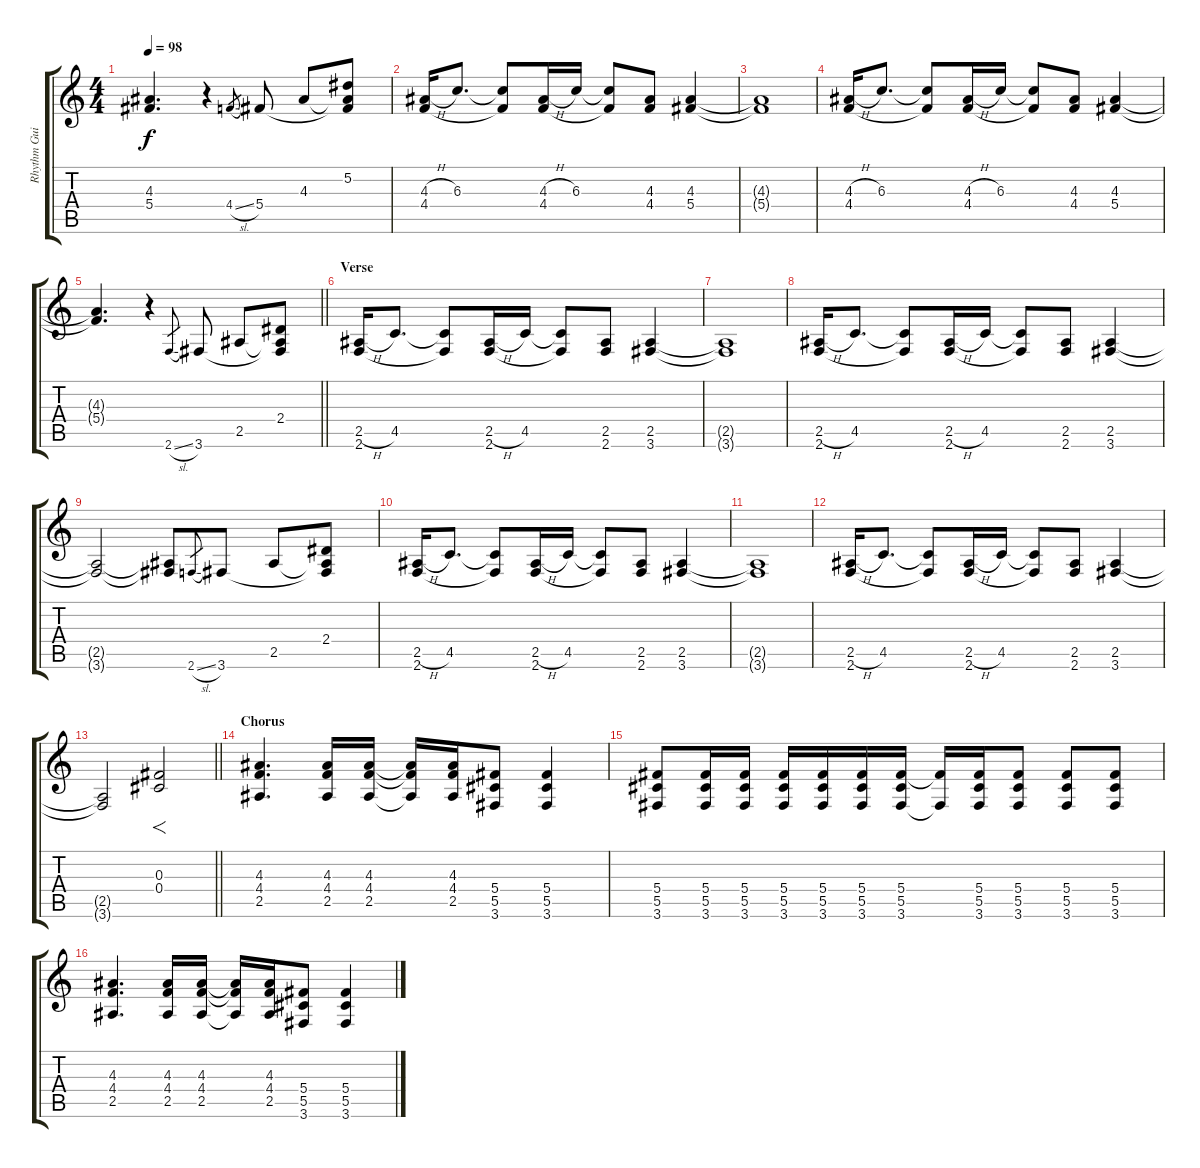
\track ("Rhythm Guitar" "Rhythm Gui") {instrument overdrivenguitar}
\staff {score tabs}
\tuning (Eb4 Bb3 Gb3 Db3 Ab2 Eb2) {hide}
\ts (4 4)
\tempo 98
\clef g2
\ks c
(4.3{t} 5.4{t}).4{d dy f} r.4 4.4{sl}.8{gr} 5.4.8 4.3.8 (5.2 4.3{t} 5.4{t}).8 |
(4.3{h} 4.4).16 6.3.8{d} (6.3{t} 4.4{t}).8 (4.3{h} 4.4).16 6.3.16 (6.3{t} 4.4{t}).8 (4.3 4.4).8 (4.3 5.4).4 |
(4.3{t} 5.4{t}).1 |
(4.3{h} 4.4).16 6.3.8{d} (6.3{t} 4.4{t}).8 (4.3{h} 4.4).16 6.3.16 (6.3{t} 4.4{t}).8 (4.3 4.4).8 (4.3 5.4).4 |
\barLineRight lightlight
(4.3{t} 5.4{t}).4{d} r.4 2.6{sl}.8{gr} 3.6.8 2.5.8 (2.4 2.5{t} 3.6{t}).8 |
\section ("" "Verse")
(2.5{h} 2.6).16 4.5.8{d} (4.5{t} 2.6{t}).8 (2.5{h} 2.6).16 4.5.16 (4.5{t} 2.6{t}).8 (2.5 2.6).8 (2.5 3.6).4 |
(2.5{t} 3.6{t}).1 |
(2.5{h} 2.6).16 4.5.8{d} (4.5{t} 2.6{t}).8 (2.5{h} 2.6).16 4.5.16 (4.5{t} 2.6{t}).8 (2.5 2.6).8 (2.5 3.6).4 |
(2.5{t} 3.6{t}).2 (2.5{t} 3.6{t}).8 2.6{sl}.8{gr} 3.6.8 2.5.8 (2.4 2.5{t} 3.6{t}).8 |
(2.5{h} 2.6).16 4.5.8{d} (4.5{t} 2.6{t}).8 (2.5{h} 2.6).16 4.5.16 (4.5{t} 2.6{t}).8 (2.5 2.6).8 (2.5 3.6).4 |
(2.5{t} 3.6{t}).1 |
(2.5{h} 2.6).16 4.5.8{d} (4.5{t} 2.6{t}).8 (2.5{h} 2.6).16 4.5.16 (4.5{t} 2.6{t}).8 (2.5 2.6).8 (2.5 3.6).4 |
\barLineRight lightlight
(2.5{t} 3.6{t}).2 (0.3 0.4).2{f} |
\section ("" "Chorus")
(4.3 4.4 2.5).4{d} (4.3 4.4 2.5).16 (4.3 4.4 2.5).16 (4.3{t} 4.4{t} 2.5{t}).16 (4.3 4.4 2.5).16 (5.4 5.5 3.6).8 (5.4 5.5 3.6).4 |
(5.4 5.5 3.6).8 (5.4 5.5 3.6).16 (5.4 5.5 3.6).16 (5.4 5.5 3.6).16 (5.4 5.5 3.6).16 (5.4 5.5 3.6).16 (5.4 5.5 3.6).16 (5.4{t} 3.6{t}).16 (5.4 5.5 3.6).16 (5.4 5.5 3.6).8 (5.4 5.5 3.6).8 (5.4 5.5 3.6).8 |
(4.3 4.4 2.5).4{d} (4.3 4.4 2.5).16 (4.3 4.4 2.5).16 (4.3{t} 4.4{t} 2.5{t}).16 (4.3 4.4 2.5).16 (5.4 5.5 3.6).8 (5.4 5.5 3.6).4
